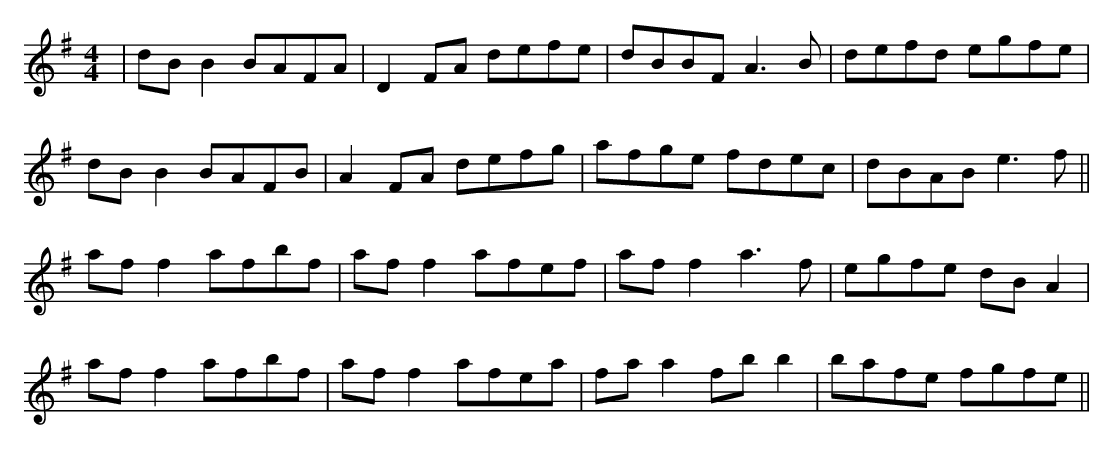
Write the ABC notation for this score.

X:1
M:4/4
K:G
|dB B2 BAFA|D2 FA defe|dBBF A3B|defd egfe|
dB B2 BAFB|A2FA defg|afge fdec|dBAB e3f||
af f2 afbf|af f2 afef|af f2 a3f|egfe dBA2|
af f2 afbf|af f2 afea|fa a2 fb b2|bafe fgfe||
